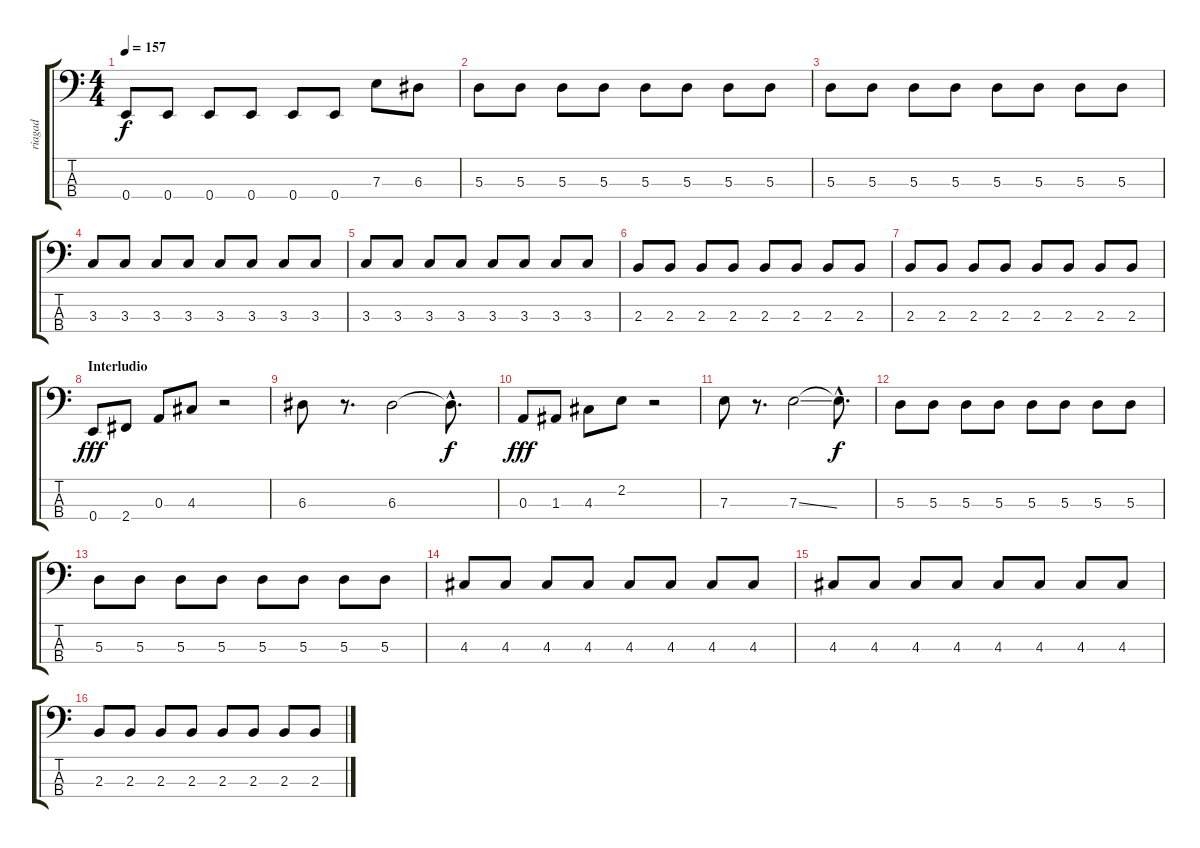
\track ("riagada" "riagad") {instrument electricbasspick}
\staff {score tabs}
\tuning (G2 D2 A1 E1) {hide}
\ts (4 4)
\tempo 157
\clef f4
\ks c
0.4.8{dy f} 0.4.8 0.4.8 0.4.8 0.4.8 0.4.8 7.3.8 6.3.8 |
5.3.8 5.3.8 5.3.8 5.3.8 5.3.8 5.3.8 5.3.8 5.3.8 |
5.3.8 5.3.8 5.3.8 5.3.8 5.3.8 5.3.8 5.3.8 5.3.8 |
3.3.8 3.3.8 3.3.8 3.3.8 3.3.8 3.3.8 3.3.8 3.3.8 |
3.3.8 3.3.8 3.3.8 3.3.8 3.3.8 3.3.8 3.3.8 3.3.8 |
2.3.8 2.3.8 2.3.8 2.3.8 2.3.8 2.3.8 2.3.8 2.3.8 |
2.3.8 2.3.8 2.3.8 2.3.8 2.3.8 2.3.8 2.3.8 2.3.8 |
\section ("" "Interludio")
0.4.8{dy fff} 2.4.8 0.3.8 4.3.8 r.2 |
6.3.8 r.8{d} 6.3.2 6.3{hac t}.8{d dy f} |
0.3.8{dy fff} 1.3.8 4.3.8 2.2.8 r.2 |
7.3.8 r.8{d} 7.3{ss}.2 7.3{hac t}.8{d dy f} |
5.3.8 5.3.8 5.3.8 5.3.8 5.3.8 5.3.8 5.3.8 5.3.8 |
5.3.8 5.3.8 5.3.8 5.3.8 5.3.8 5.3.8 5.3.8 5.3.8 |
4.3.8 4.3.8 4.3.8 4.3.8 4.3.8 4.3.8 4.3.8 4.3.8 |
4.3.8 4.3.8 4.3.8 4.3.8 4.3.8 4.3.8 4.3.8 4.3.8 |
2.3.8 2.3.8 2.3.8 2.3.8 2.3.8 2.3.8 2.3.8 2.3.8
